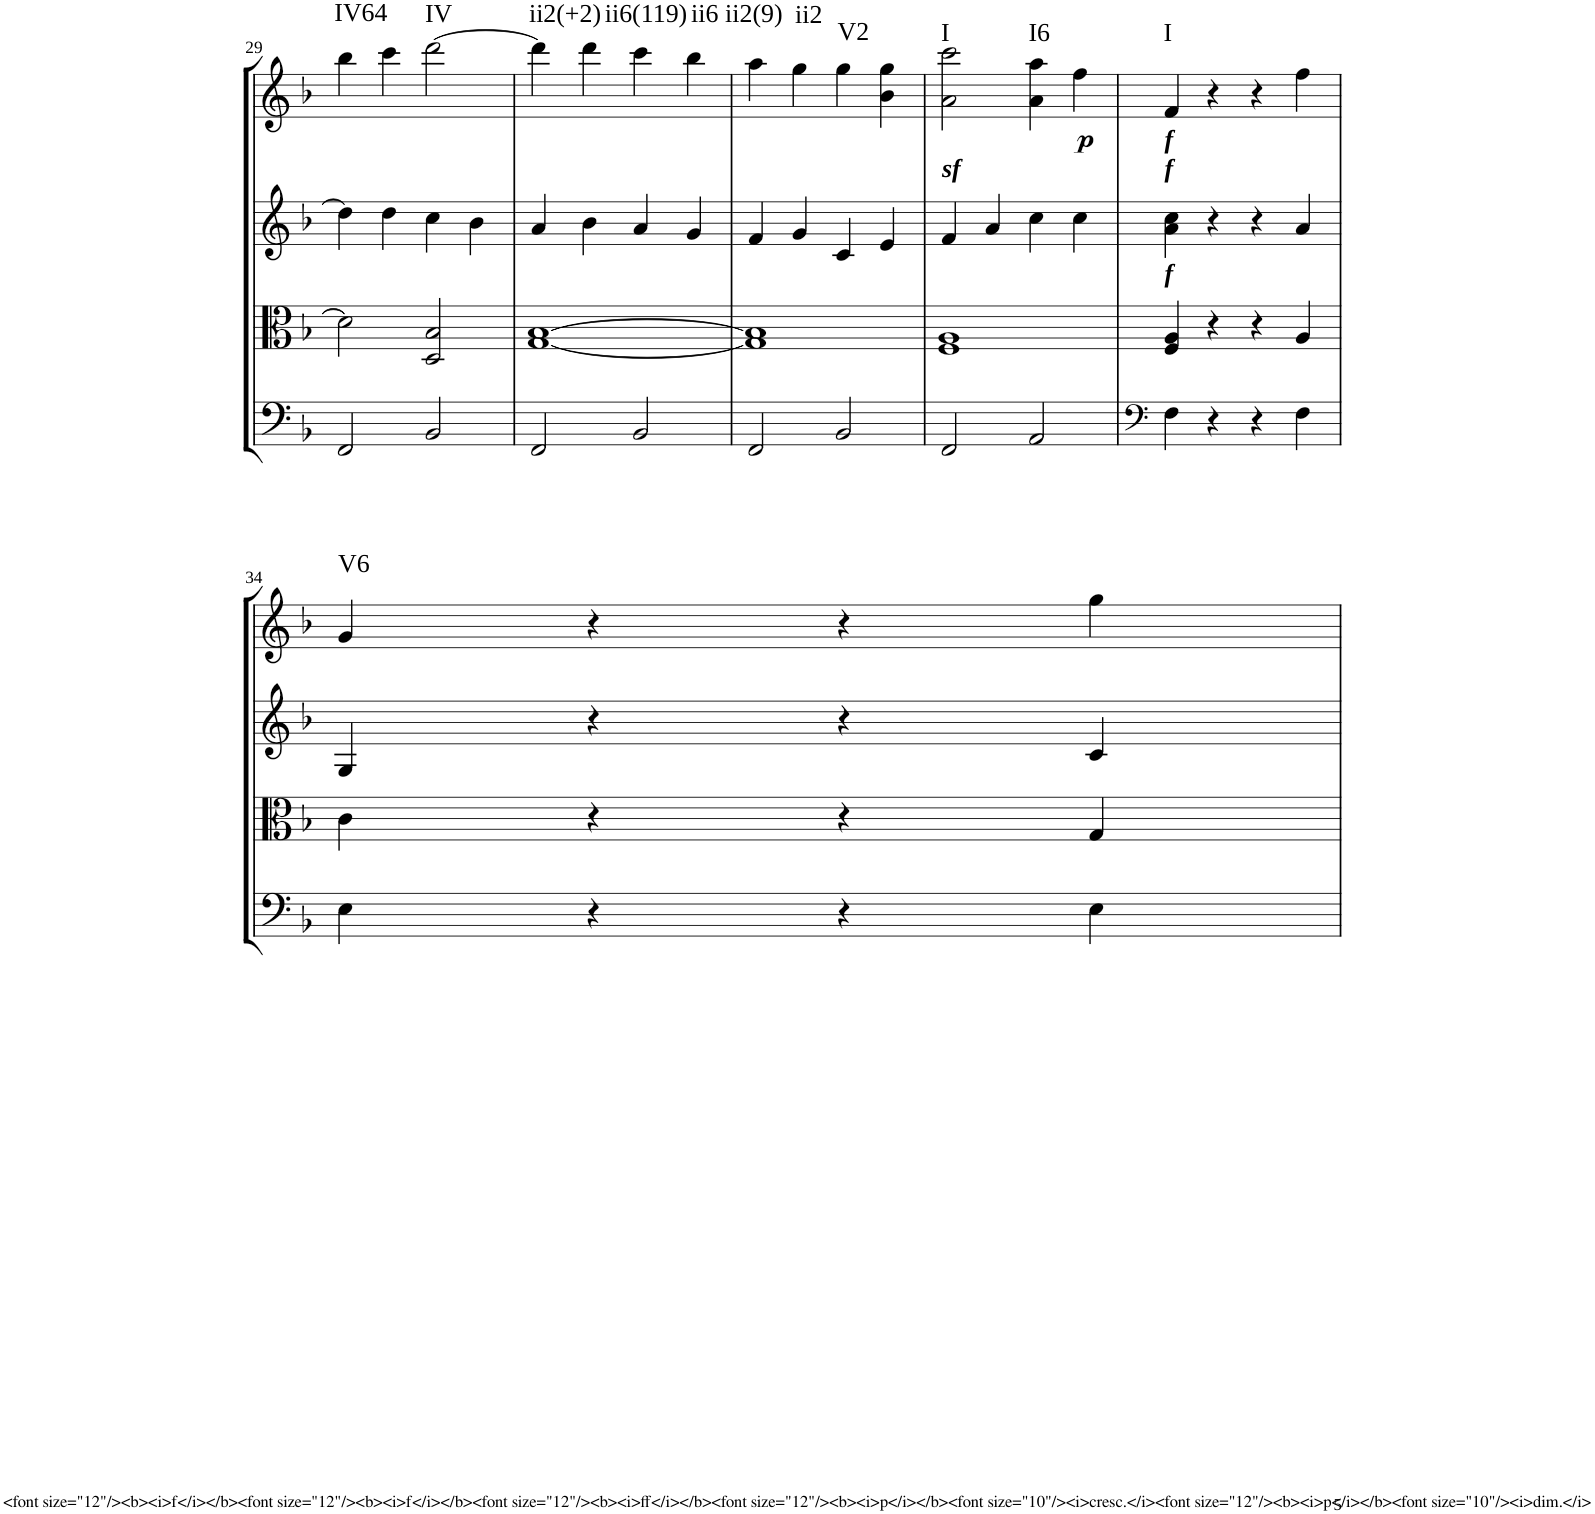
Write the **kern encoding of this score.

**kern	**kern	**kern	**kern	**dynam	**harte
*part4	*part3	*part2	*part1	*part1	*part1
*staff4	*staff3	*staff2	*staff1	*staff1	*
*I"Cello	*I"Viola	*I"2nd Violin	*I"1st Violin	*	*
*	*I'Vla	*I'Vln	*I'Vln	*	*
!!LO:PB:g=z
*clefF4	*clefC3	*clefG2	*clefG2	*	*
*k[b-]	*k[b-]	*k[b-]	*k[b-]	*	*
*F:	*F:	*F:	*F:	*	*
*M4/4	*M4/4	*M4/4	*M4/4	*	*
*met(c)	*met(c)	*met(c)	*met(c)	*	*
=29	=29	=29	=29	=29	=29
!	!	!	!	!	!LO:H:kt=IV64
2FF/	2d\]	4dd\]	4bb-\	.	N
.	.	4dd\	4ccc\	.	.
!	!	!	!	!	!LO:H:kt=IV
2BB-/	2D/ 2B-/	4cc\	[2ddd\	.	N
.	.	4b-\	.	.	.
=30	=30	=30	=30	=30	=30
!	!	!	!	!	!LO:H:kt=ii2(+2)
2FF/	[1G [1B-	4a/	4ddd\]	.	N
.	.	4b-\	4ddd\	.	.
!	!	!	!	!	!LO:H:kt=ii6(119)
2BB-/	.	4a/	4ccc\	.	N
!	!	!	!	!	!LO:H:kt=ii6
.	.	4g/	4bb-\	.	N
=31	=31	=31	=31	=31	=31
!	!	!	!	!	!LO:H:kt=ii2(9)
2FF/	1G] 1B-]	4f/	4aa\	.	N
!	!	!	!	!	!LO:H:kt=ii2
.	.	4g/	4gg\	.	N
!	!	!	!	!	!LO:H:kt=V2
2BB-/	.	4c/	4gg\	.	N
.	.	4e/	4b-\ 4gg\	.	.
=32	=32	=32	=32	=32	=32
!	!	!LO:TX:a:Bi:t=sf	!	!	!LO:H:kt=I
2FF/	1F 1A	4f/	2a\ 2ccc\	.	N
.	.	4a/	.	.	.
!	!	!	!	!	!LO:H:kt=I6
2AA/	.	4cc\	4a\ 4aa\	.	N
!	!	!	!	!LO:DY:b	!
.	.	4cc\	4ff\	p	.
=33	=33	=33	=33	=33	=33
*clefF4	*	*	*	*	*
!	!	!	!LO:TX:b:Bi:t=f	!	!
!	!	!LO:TX:a:Bi:t=f	!	!	!
!	!LO:TX:a:Bi:t=f	!	!	!	!LO:H:kt=I
4F\	4F/ 4A/	4a\ 4cc\	4f/	.	N
4r	4r	4r	4r	.	.
4r	4r	4r	4r	.	.
4F\	4A/	4a/	4ff\	.	.
!!LO:LB:g=z
=34	=34	=34	=34	=34	=34
!	!	!	!	!	!LO:H:kt=V6
4E\	4c\	4G/	4g/	.	N
4r	4r	4r	4r	.	.
4r	4r	4r	4r	.	.
4E\	4G/	4c/	4gg\	.	.
=	=	=	=	=	=
*-	*-	*-	*-	*-	*-
